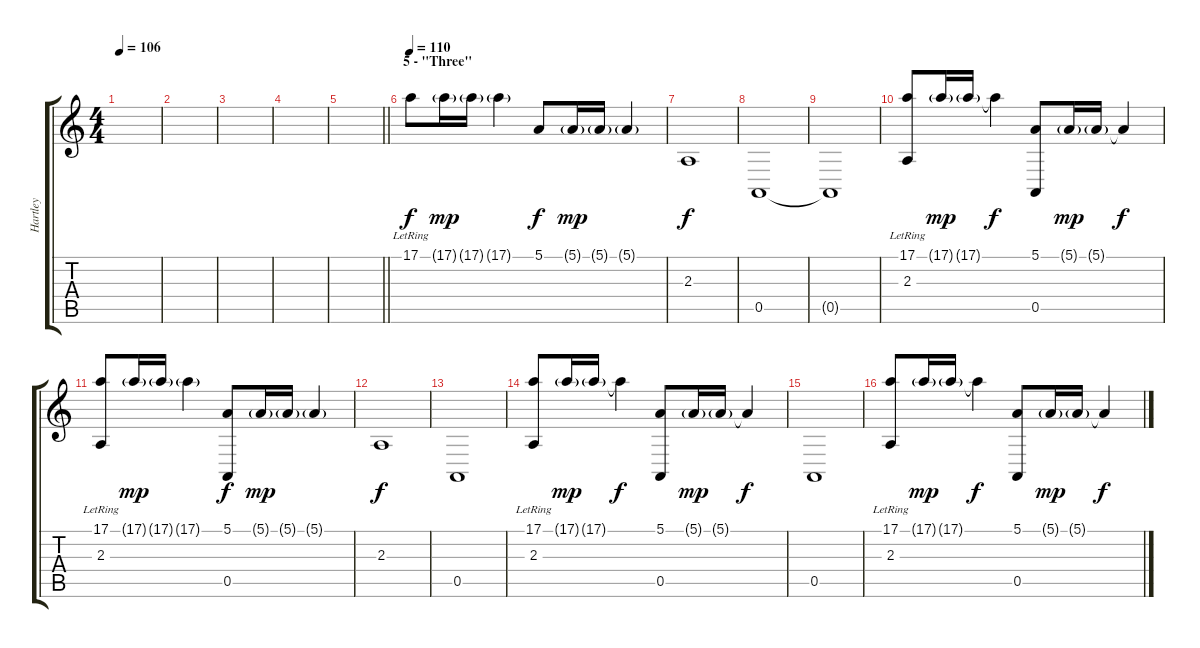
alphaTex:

\track ("Hartley" "Hartley") {instrument acousticgrandpiano}
\staff {score tabs}
\tuning (E4 B3 G3 D3 A2 E2) {hide}
\ts (4 4)
\tempo 106
\clef g2
\ks c
|
|
|
|
\barLineRight lightlight
|
\section ("" "5 - \"Three\"")
\tempo 110
17.1{lr}.8{instrument acousticgrandpiano} 17.1{g}.16{dy mp} 17.1{g}.16 17.1{g}.4 5.1.8{dy f} 5.1{g}.16{dy mp} 5.1{g}.16 5.1{g}.4 |
2.3.1{dy f} |
0.5.1 |
0.5{t}.1 |
(17.1{lr} 2.3).8 17.1{g}.16{dy mp} 17.1{g}.16 17.1{t}.4{dy f} (5.1 0.5).8 5.1{g}.16{dy mp} 5.1{g}.16 5.1{t}.4{dy f} |
(17.1{lr} 2.3).8 17.1{g}.16{dy mp} 17.1{g}.16 17.1{g}.4 (5.1 0.5).8{dy f} 5.1{g}.16{dy mp} 5.1{g}.16 5.1{g}.4 |
2.3.1{dy f} |
0.5.1 |
(17.1{lr} 2.3).8 17.1{g}.16{dy mp} 17.1{g}.16 17.1{t}.4{dy f} (5.1 0.5).8 5.1{g}.16{dy mp} 5.1{g}.16 5.1{t}.4{dy f} |
0.5.1 |
(17.1{lr} 2.3).8 17.1{g}.16{dy mp} 17.1{g}.16 17.1{t}.4{dy f} (5.1 0.5).8 5.1{g}.16{dy mp} 5.1{g}.16 5.1{t}.4{dy f}
